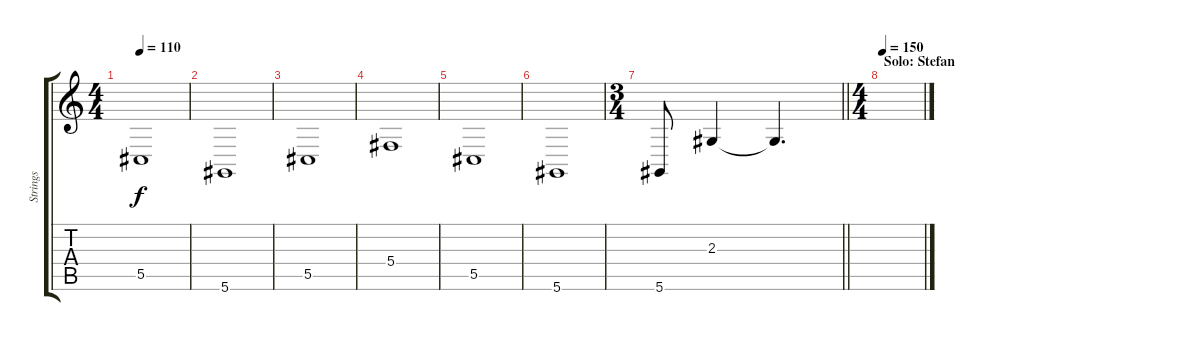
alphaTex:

\track ("Strings" "Strings") {instrument stringensemble1}
\staff {score tabs}
\tuning (Eb4 Bb3 Gb3 Db3 Ab2 Eb2) {hide}
\ts (4 4)
\tempo 110
\clef g2
\ks c
5.5.1{dy f} |
5.6.1 |
5.5.1 |
5.4.1 |
5.5.1 |
5.6.1 |
\ts (3 4)
\barLineRight lightlight
5.6.8 2.3.4 2.3{t}.4{d} |
\ts (4 4)
\section ("" "Solo: Stefan")
\tempo 150
